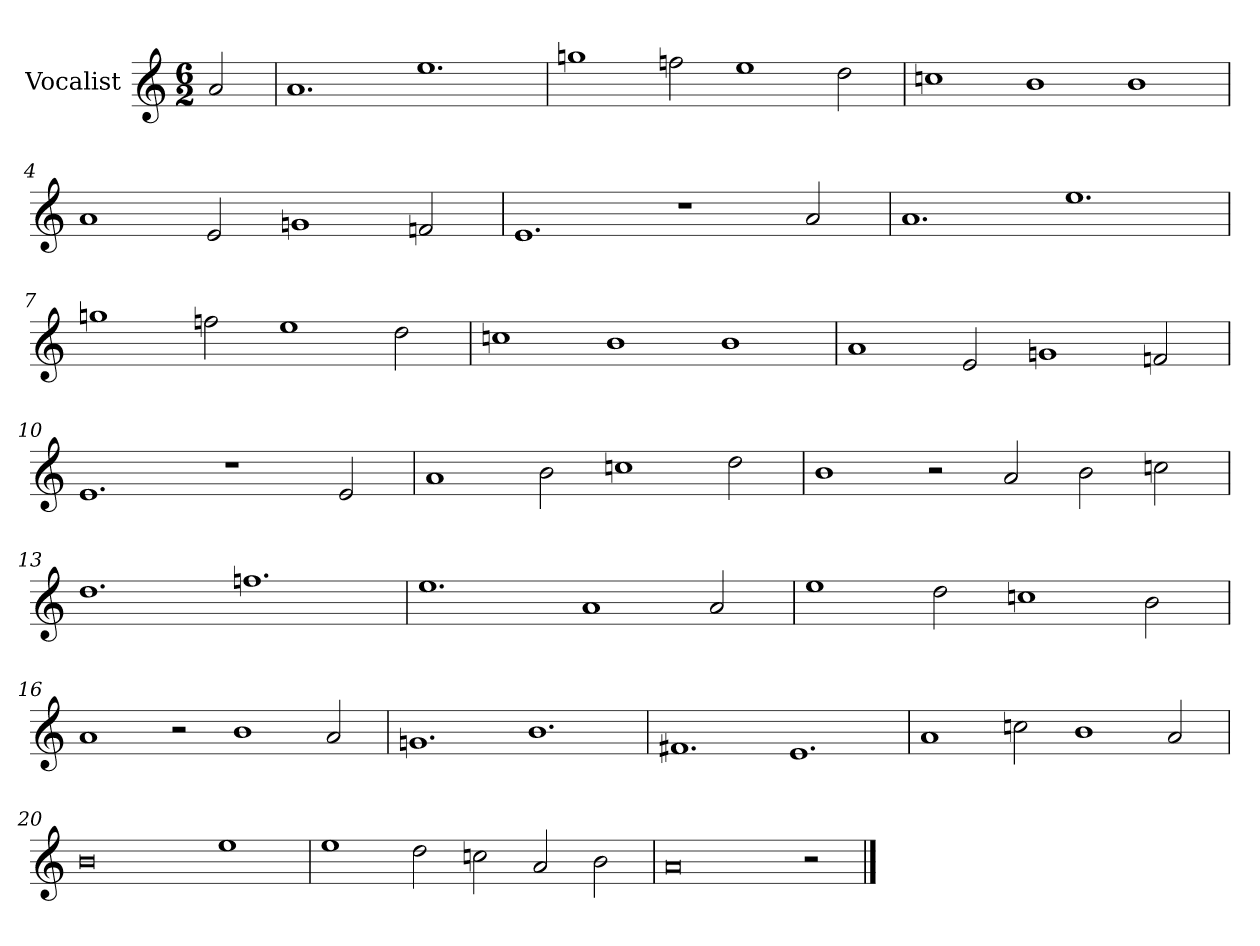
**kern
*part1
*staff1
*I"Vocalist
*k[]
*a:
*M6/2
=
2a
=1
1.a
1.ee
=2
1ggn
2ffn
1ee
2dd
=3
1ccn
1b
1b
=4
1a
2e
1gn
2fn
=5
1.e
1r
2a
=6
1.a
1.ee
=7
1ggn
2ffn
1ee
2dd
=8
1ccn
1b
1b
=9
1a
2e
1gn
2fn
=10
1.e
1r
2e
=11
1a
2b
1ccn
2dd
=12
1b
2r
2a
2b
2ccn
=13
1.dd
1.ffn
=14
1.ee
1a
2a
=15
1ee
2dd
1ccn
2b
=16
1a
2r
1b
2a
=17
1.gn
1.b
=18
1.f#X
1.e
=19
1a
2ccn
1b
2a
=20
0b
1ee
=21
1ee
2dd
2ccn
2a
2b
=22
0a
2r
==
*-
